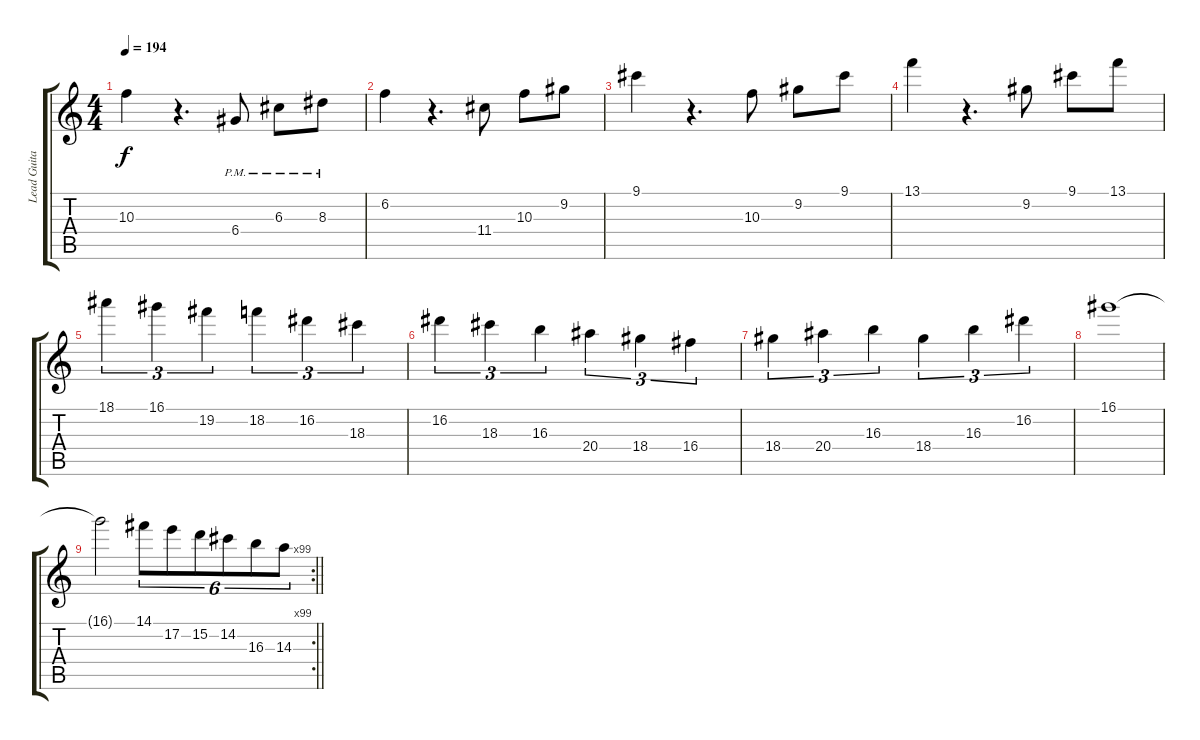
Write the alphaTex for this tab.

\track ("Lead Guitar" "Lead Guita") {instrument distortionguitar}
\staff {score tabs}
\tuning (E4 B3 G3 D3 A2 E2) {hide}
\ts (4 4)
\tempo 194
\clef g2
\ks c
10.3.4{dy f} r.4{d} 6.4{pm}.8 6.3{pm}.8 8.3{pm}.8 |
6.2.4 r.4{d} 11.4.8 10.3.8 9.2.8 |
9.1.4 r.4{d} 10.3.8 9.2.8 9.1.8 |
13.1.4 r.4{d} 9.2.8 9.1.8 13.1.8 |
18.1.4{tu (3 2)} 16.1.4{tu (3 2)} 19.2.4{tu (3 2)} 18.2.4{tu (3 2)} 16.2.4{tu (3 2)} 18.3.4{tu (3 2)} |
16.2.4{tu (3 2)} 18.3.4{tu (3 2)} 16.3.4{tu (3 2)} 20.4.4{tu (3 2)} 18.4.4{tu (3 2)} 16.4.4{tu (3 2)} |
18.4.4{tu (3 2)} 20.4.4{tu (3 2)} 16.3.4{tu (3 2)} 18.4.4{tu (3 2)} 16.3.4{tu (3 2)} 16.2.4{tu (3 2)} |
16.1.1 |
\rc 99
\barLineRight lightlight
16.1{t}.2 14.1.8{tu (6 4)} 17.2.8{tu (6 4)} 15.2.8{tu (6 4)} 14.2.8{tu (6 4)} 16.3.8{tu (6 4)} 14.3.8{tu (6 4)}
